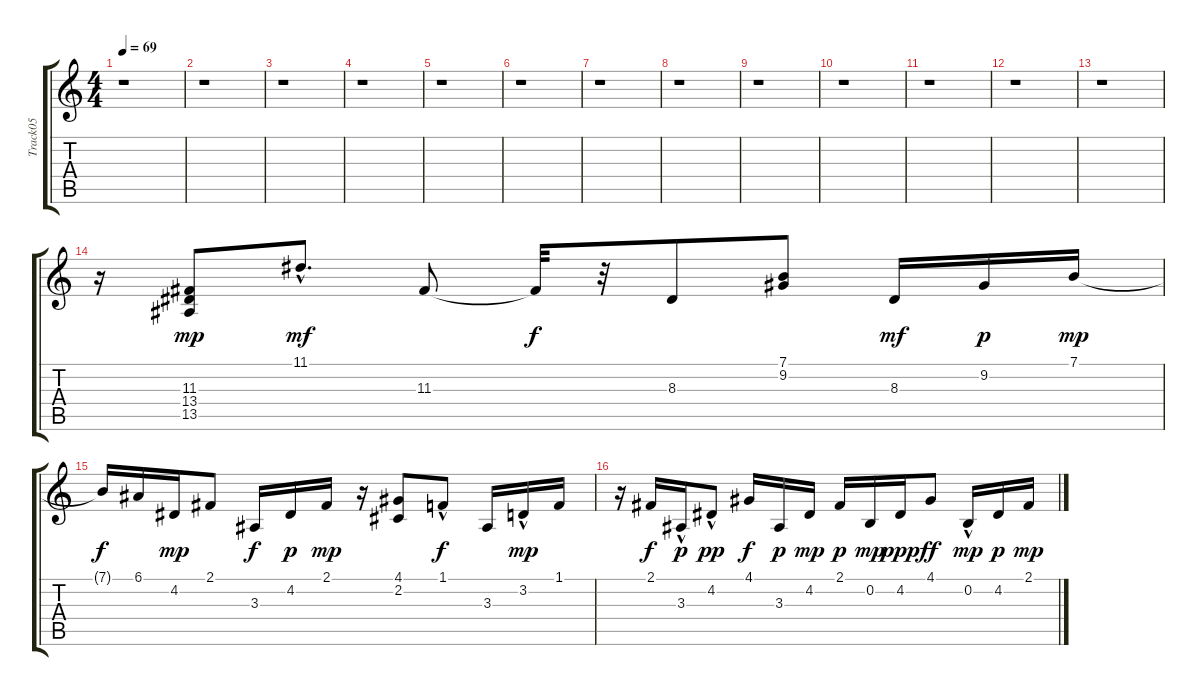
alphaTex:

\track ("Track05" "Track05") {instrument fx1rain}
\staff {score tabs}
\tuning (E4 B3 G3 D3 A2 E2) {hide}
\ts (4 4)
\tempo 69
\clef g2
\ks c
r.1{dy mp instrument fx1rain} |
r.1 |
r.1 |
r.1 |
r.1 |
r.1 |
r.1 |
r.1 |
r.1 |
r.1 |
r.1 |
r.1 |
r.1 |
r.16 (11.3 13.4 13.5).8{volume 10 balance 5 instrument acousticguitarsteel} 11.1{hac}.8{d dy mf} 11.3.8 11.3{t}.32{dy f} r.32 8.3.8 (7.1 9.2).8 8.3.16{dy mf} 9.2.16{dy p} 7.1.16{dy mp} |
7.1{t}.16{dy f} 6.1.16 4.2.16{dy mp} 2.1.8 3.3.16{dy f} 4.2.16{dy p} 2.1.16{dy mp} r.16 (4.1 2.2).8 1.1{hac}.8{dy f} 3.3.16 3.2{hac}.16{dy mp} 1.1.16 |
r.16 2.1.16{dy f} 3.3{hac}.16{dy p} 4.2{hac}.8{dy pp} 4.1.16{dy f} 3.3.16{dy p} 4.2.16{dy mp} 2.1.16{dy p} 0.2.16{dy mp} 4.2.16{dy ppp} 4.1.8{dy ff} 0.2{hac}.16{dy mp} 4.2.16{dy p} 2.1.16{dy mp}
